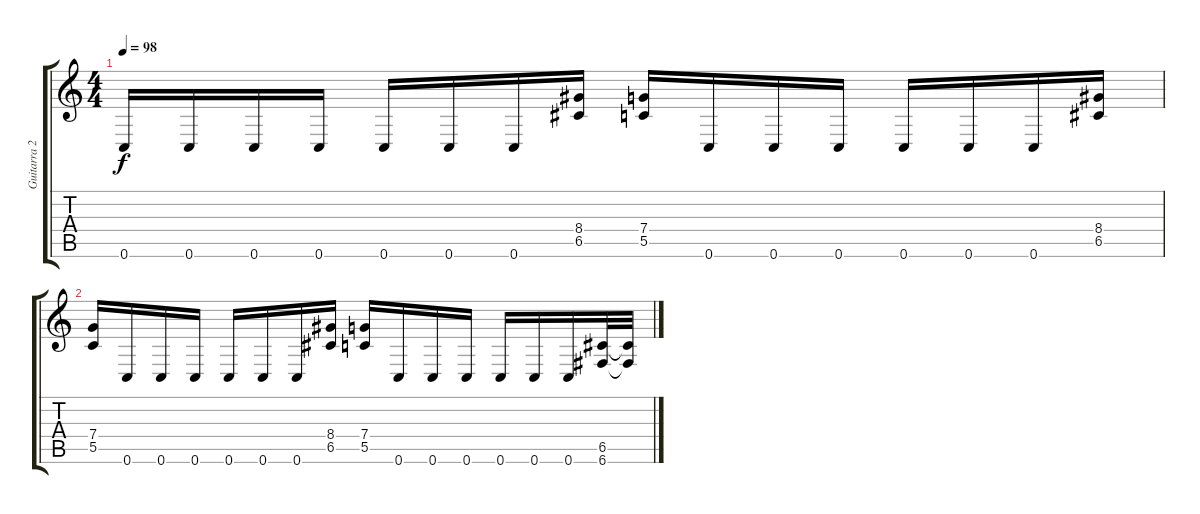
\track ("Guitarra 2" "Guitarra 2") {instrument distortionguitar}
\staff {score tabs}
\tuning (D4 A3 F3 C3 G2 C2) {hide}
\ts (4 4)
\tempo 98
\clef g2
\ks c
0.6.16{dy f} 0.6.16 0.6.16 0.6.16 0.6.16 0.6.16 0.6.16 (8.4 6.5).16 (7.4 5.5).16 0.6.16 0.6.16 0.6.16 0.6.16 0.6.16 0.6.16 (8.4 6.5).16 |
(7.4 5.5).16 0.6.16 0.6.16 0.6.16 0.6.16 0.6.16 0.6.16 (8.4 6.5).16 (7.4 5.5).16 0.6.16 0.6.16 0.6.16 0.6.16 0.6.16 0.6.16 (6.5 6.6).32 (6.5{t} 6.6{t}).32
